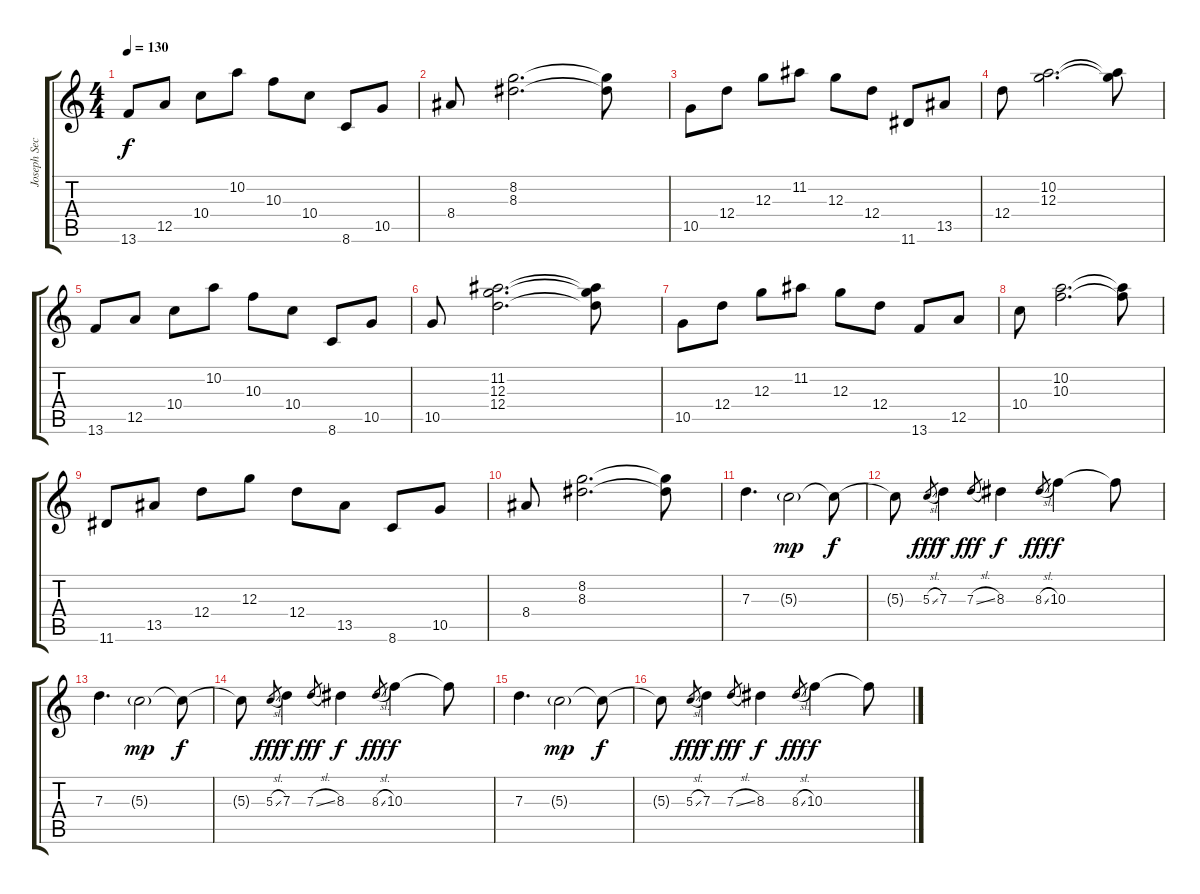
\track ("Joseph Secchiaroli (Guitar)" "Joseph Sec") {instrument electricguitarjazz}
\staff {score tabs}
\tuning (E4 B3 G3 D3 A2 E2) {hide}
\ts (4 4)
\tempo 130
\clef g2
\ks c
13.6.8{dy f} 12.5.8 10.4.8 10.2.8 10.3.8 10.4.8 8.6.8 10.5.8 |
8.4.8 (8.2 8.3).2{d} (8.2{t} 8.3{t}).8 |
10.5.8 12.4.8 12.3.8 11.2.8 12.3.8 12.4.8 11.6.8 13.5.8 |
12.4.8 (10.2 12.3).2{d} (10.2{t} 12.3{t}).8 |
13.6.8 12.5.8 10.4.8 10.2.8 10.3.8 10.4.8 8.6.8 10.5.8 |
10.5.8 (11.2 12.3 12.4).2{d} (11.2{t} 12.3{t} 12.4{t}).8 |
10.5.8 12.4.8 12.3.8 11.2.8 12.3.8 12.4.8 13.6.8 12.5.8 |
10.4.8 (10.2 10.3).2{d} (10.2{t} 10.3{t}).8 |
11.6.8 13.5.8 12.4.8 12.3.8 12.4.8 13.5.8 8.6.8 10.5.8 |
8.4.8 (8.2 8.3).2{d} (8.2{t} 8.3{t}).8 |
7.3.4{d volume 14} 5.3{g}.2{dy mp} 5.3{t}.8{dy f} |
5.3{t}.8 5.3{sl}.8{gr dy fff} 7.3.4{dy f} 7.3{sl}.8{gr dy fff} 8.3.4{dy f} 8.3{sl}.8{gr dy fff} 10.3.4{dy f} 10.3{t}.8 |
7.3.4{d volume 14} 5.3{g}.2{dy mp} 5.3{t}.8{dy f} |
5.3{t}.8 5.3{sl}.8{gr dy fff} 7.3.4{dy f} 7.3{sl}.8{gr dy fff} 8.3.4{dy f} 8.3{sl}.8{gr dy fff} 10.3.4{dy f} 10.3{t}.8 |
7.3.4{d volume 14} 5.3{g}.2{dy mp} 5.3{t}.8{dy f} |
5.3{t}.8 5.3{sl}.8{gr dy fff} 7.3.4{dy f} 7.3{sl}.8{gr dy fff} 8.3.4{dy f} 8.3{sl}.8{gr dy fff} 10.3.4{dy f} 10.3{t}.8
